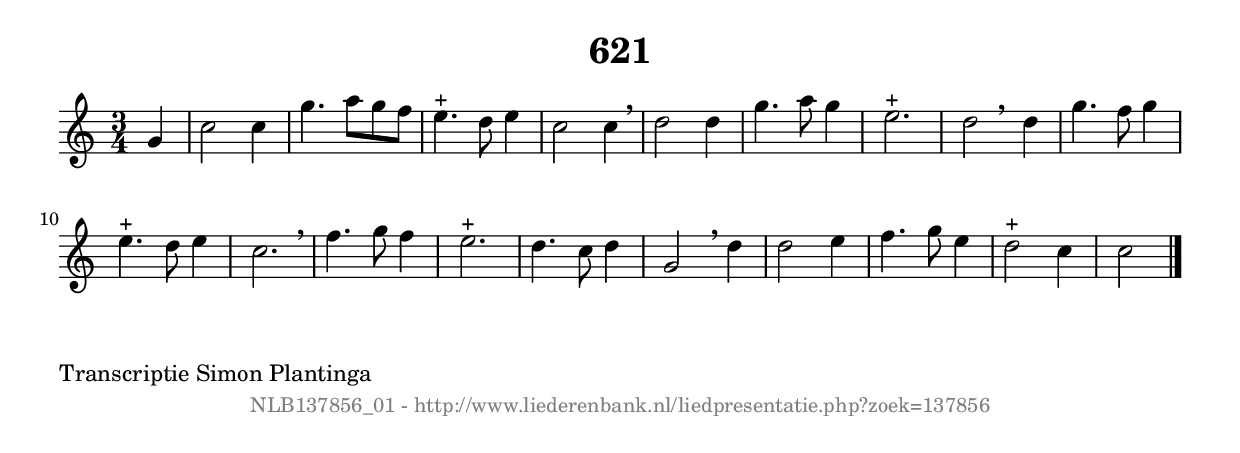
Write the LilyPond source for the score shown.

%
% produced by wce2krn 1.64 (7 June 2014)
%
\version"2.16"
#(append! paper-alist '(("long" . (cons (* 210 mm) (* 2000 mm)))))
#(set-default-paper-size "long")
sb = {\breathe}
mBreak = {\breathe }
bBreak = {\breathe }
x = {\once\override NoteHead #'style = #'cross }
gl=\glissando
itime={\override Staff.TimeSignature #'stencil = ##f }
ficta = {\once\set suggestAccidentals = ##t}
fine = {\once\override Score.RehearsalMark #'self-alignment-X = #1 \mark \markup {\italic{Fine}}}
dc = {\once\override Score.RehearsalMark #'self-alignment-X = #1 \mark \markup {\italic{D.C.}}}
dcf = {\once\override Score.RehearsalMark #'self-alignment-X = #1 \mark \markup {\italic{D.C. al Fine}}}
dcc = {\once\override Score.RehearsalMark #'self-alignment-X = #1 \mark \markup {\italic{D.C. al Coda}}}
ds = {\once\override Score.RehearsalMark #'self-alignment-X = #1 \mark \markup {\italic{D.S.}}}
dsf = {\once\override Score.RehearsalMark #'self-alignment-X = #1 \mark \markup {\italic{D.S. al Fine}}}
dsc = {\once\override Score.RehearsalMark #'self-alignment-X = #1 \mark \markup {\italic{D.S. al Coda}}}
pv = {\set Score.repeatCommands = #'((volta "1"))}
sv = {\set Score.repeatCommands = #'((volta "2"))}
tv = {\set Score.repeatCommands = #'((volta "3"))}
qv = {\set Score.repeatCommands = #'((volta "4"))}
xv = {\set Score.repeatCommands = #'((volta #f))}
\header{ tagline = ""
title = "621"
}
\score {{
\key c \major
\relative g'
{
\set melismaBusyProperties = #'()
\partial 32*8
\time 3/4
\tempo 4=120
\override Score.MetronomeMark #'transparent = ##t
\override Score.RehearsalMark #'break-visibility = #(vector #t #t #f)
g4 | c2 c4 | g'4. a8 g8 f8 | e4.^"+" d8 e4 | c2 c4 \sb | d2 d4 | g4. a8 g4 | e2.^"+" | d2 \bar ":|:" \bBreak
d4 | g4. f8 g4 | e4.^"+" d8 e4 | c2. \sb | f4. g8 f4 | e2.^"+" | d4. c8 d4 | g,2 \sb d'4 | d2 e4 | f4. g8 e4 | d2^"+" c4 | c2 \bar "|."
 }}
 \midi { }
 \layout {
            indent = 0.0\cm
}
}
\markup { \wordwrap-string #" 
Transcriptie Simon Plantinga
"}
\markup { \vspace #0 } \markup { \with-color #grey \fill-line { \center-column { \smaller "NLB137856_01 - http://www.liederenbank.nl/liedpresentatie.php?zoek=137856" } } }
